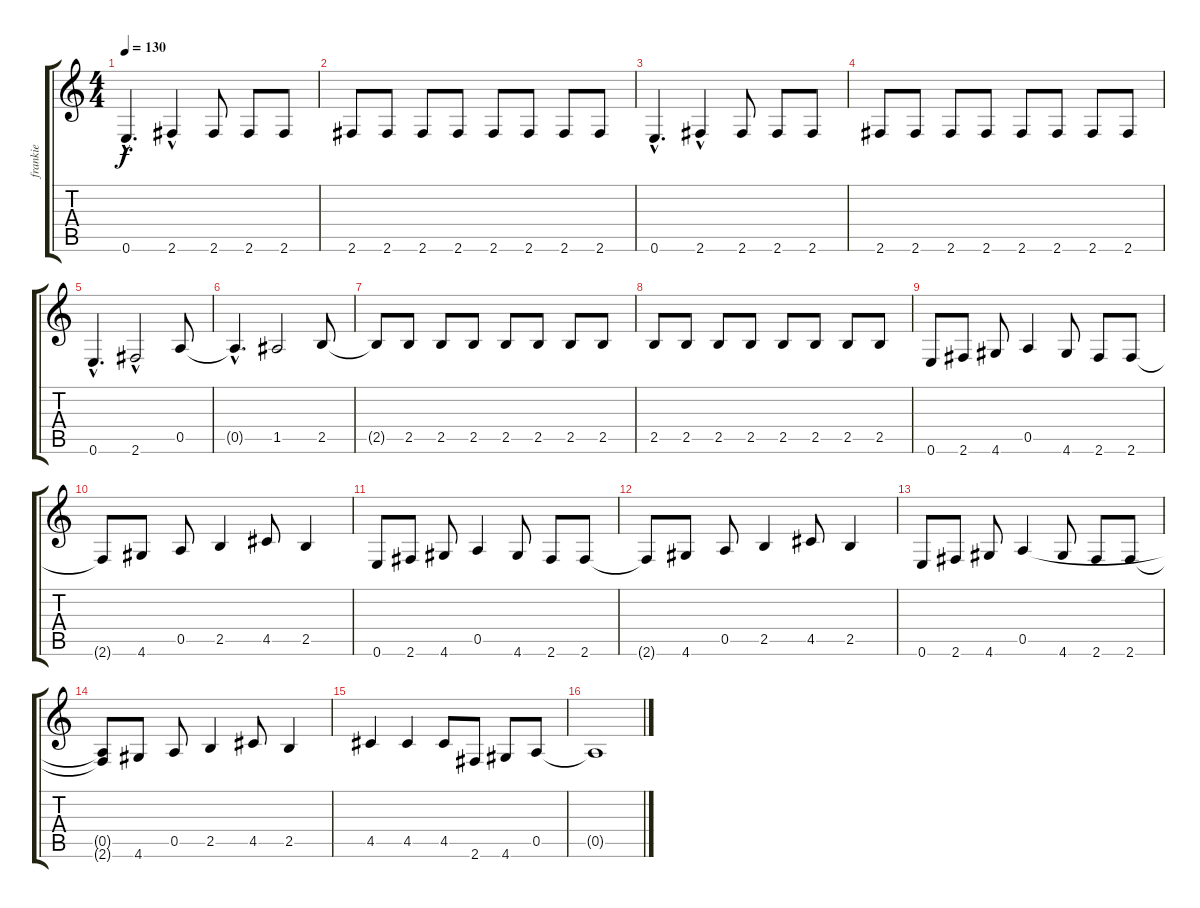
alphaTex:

\track ("frankie" "frankie") {instrument electricbasspick}
\staff {score tabs}
\tuning (E4 B3 G3 D3 A2 E2) {hide}
\ts (4 4)
\tempo 130
\clef g2
\ks c
0.6{hac}.4{d dy f} 2.6{hac}.4 2.6.8 2.6.8 2.6.8 |
2.6.8 2.6.8 2.6.8 2.6.8 2.6.8 2.6.8 2.6.8 2.6.8 |
0.6{hac}.4{d} 2.6{hac}.4 2.6.8 2.6.8 2.6.8 |
2.6.8 2.6.8 2.6.8 2.6.8 2.6.8 2.6.8 2.6.8 2.6.8 |
0.6{hac}.4{d} 2.6{hac}.2 0.5.8 |
0.5{hac t}.4{d} 1.5.2 2.5.8 |
2.5{t}.8 2.5.8 2.5.8 2.5.8 2.5.8 2.5.8 2.5.8 2.5.8 |
2.5.8 2.5.8 2.5.8 2.5.8 2.5.8 2.5.8 2.5.8 2.5.8 |
0.6.8 2.6.8 4.6.8 0.5.4 4.6.8 2.6.8 2.6.8 |
2.6{t}.8 4.6.8 0.5.8 2.5.4 4.5.8 2.5.4 |
0.6.8 2.6.8 4.6.8 0.5.4 4.6.8 2.6.8 2.6.8 |
2.6{t}.8 4.6.8 0.5.8 2.5.4 4.5.8 2.5.4 |
0.6.8 2.6.8 4.6.8 0.5.4 4.6.8 2.6.8 2.6.8 |
(0.5{t} 2.6{t}).8 4.6.8 0.5.8 2.5.4 4.5.8 2.5.4 |
4.5.4 4.5.4 4.5.8 2.6.8 4.6.8 0.5.8 |
0.5{t}.1
